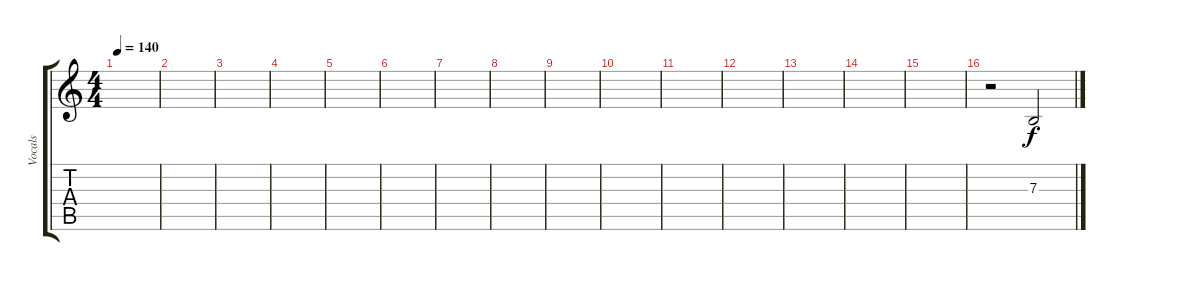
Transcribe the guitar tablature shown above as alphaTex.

\track ("Vocals" "Vocals") {instrument bassoon}
\staff {score tabs}
\tuning (Db4 Ab3 E3 B2 Gb2 B1) {hide}
\ts (4 4)
\tempo 140
\clef g2
\ks c
|
|
|
|
|
|
|
|
|
|
|
|
|
|
|
r.2 7.3.2
